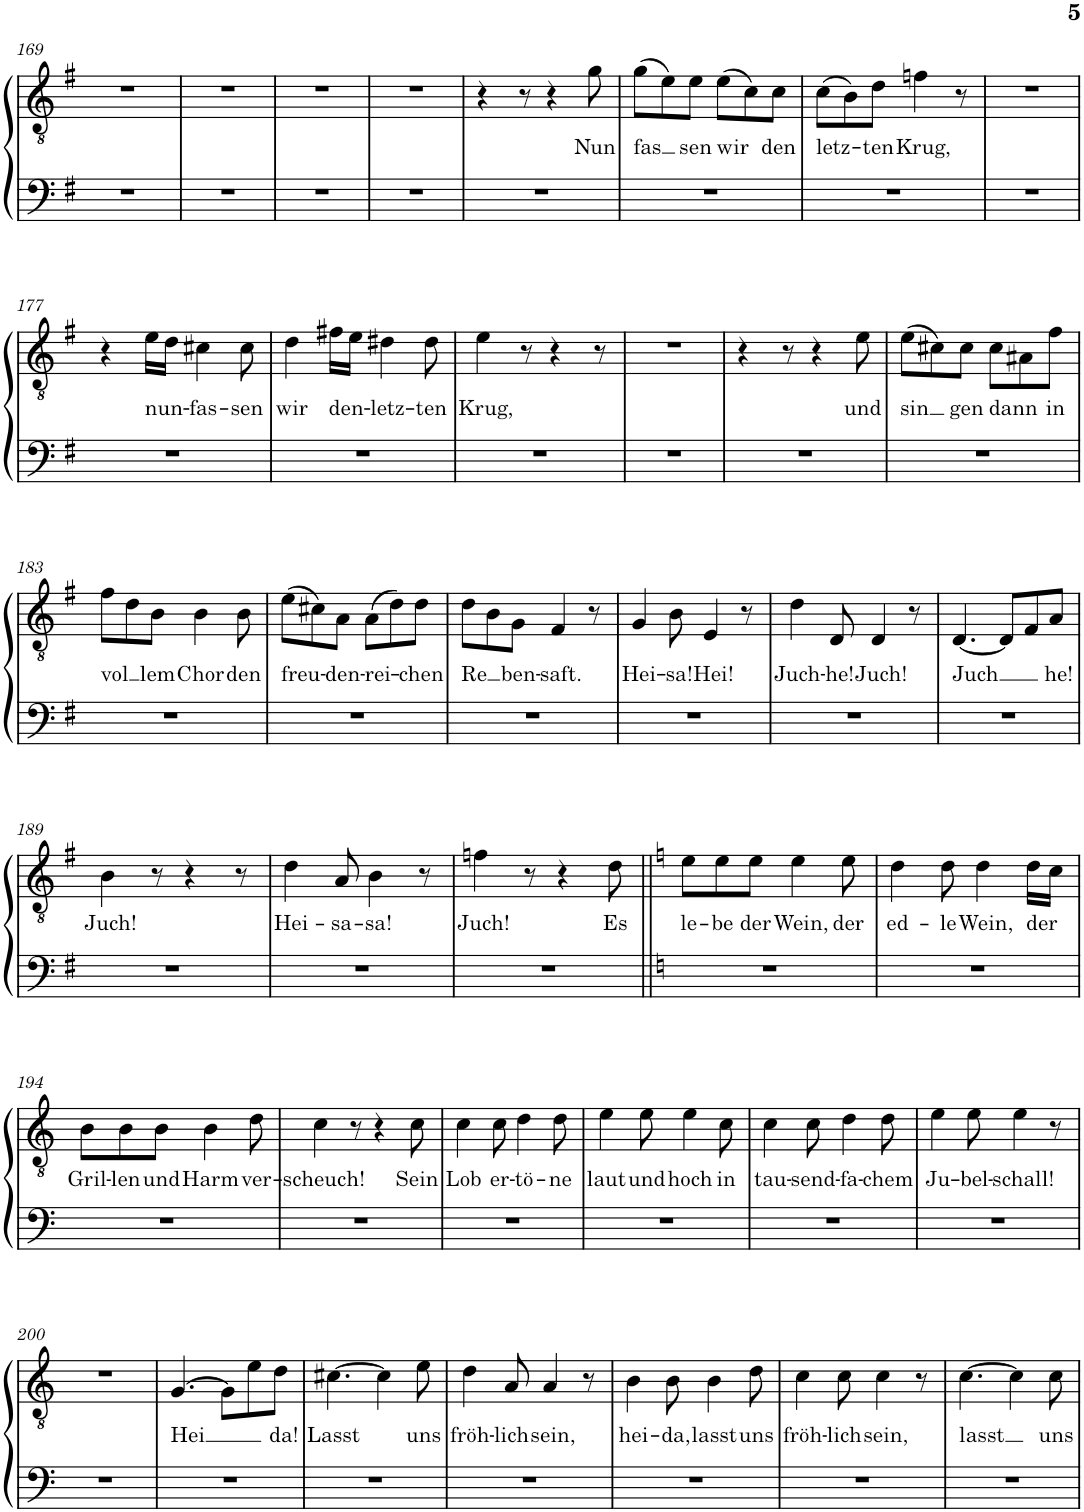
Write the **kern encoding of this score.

**kern	**kern	**text
*part1	*part1	*part1
*staff2	*staff1	*staff1
*I"Piano	*	*
*I'Pno.	*	*
!!LO:PB:g=z
*clefF4	*clefGv2	*
*k[f#]	*k[f#]	*
*M6/8	*M6/8	*
=169	=169	=169
2.r	2.r	.
=170	=170	=170
2.r	2.r	.
=171	=171	=171
2.r	2.r	.
=172	=172	=172
2.r	2.r	.
=173	=173	=173
2.r	4r	.
.	8r	.
.	4r	.
!	!	!LO:LY:b
.	8g\	Nun
=174	=174	=174
!	!	!LO:LY:b
2.r	(8g\L	fas
.	8e\)	.
!	!	!LO:LY:b
.	8e\J	sen
!	!	!LO:LY:b
.	(8e\L	wir
.	8c\)	.
!	!	!LO:LY:b
.	8c\J	den
=175	=175	=175
!	!	!LO:LY:b
2.r	(8c\L	letz-
.	8B\)	.
!	!	!LO:LY:b
.	8d\J	-ten
!	!	!LO:LY:b
.	4fn\	Krug,
.	8r	.
=176	=176	=176
2.r	2.r	.
!!LO:LB:g=z
=177	=177	=177
2.r	4r	.
!	!	!LO:LY:b
.	16e\LL	nun-
.	16d\JJ	.
!	!	!LO:LY:b
.	4c#X\	fas-
!	!	!LO:LY:b
.	8c#\	-sen
=178	=178	=178
!	!	!LO:LY:b
2.r	4d\	wir
!	!	!LO:LY:b
.	16f#X\LL	den-
.	16e\JJ	.
!	!	!LO:LY:b
.	4d#X\	-letz-
!	!	!LO:LY:b
.	8d#\	-ten
=179	=179	=179
!	!	!LO:LY:b
2.r	4e\	Krug,
.	8r	.
.	4r	.
.	8r	.
=180	=180	=180
2.r	2.r	.
=181	=181	=181
2.r	4r	.
.	8r	.
.	4r	.
!	!	!LO:LY:b
.	8e\	und
=182	=182	=182
!	!	!LO:LY:b
2.r	(8e\L	sin
.	8c#X\)	.
!	!	!LO:LY:b
.	8c#\J	gen
!	!	!LO:LY:b
.	8c#\L	dann
.	8A#X\	.
!	!	!LO:LY:b
.	8f#\J	in
!!LO:LB:g=z
=183	=183	=183
!	!	!LO:LY:b
2.r	8f#\L	vol
.	8d\	.
!	!	!LO:LY:b
.	8B\J	lem
!	!	!LO:LY:b
.	4B\	Chor
!	!	!LO:LY:b
.	8B\	den
=184	=184	=184
!	!	!LO:LY:b
2.r	(8e\L	freu-
.	8c#X\)	.
!	!	!LO:LY:b
.	8A\J	-den-
!	!	!LO:LY:b
.	(8A\L	-rei-
.	8d\)	.
!	!	!LO:LY:b
.	8d\J	-chen
=185	=185	=185
!	!	!LO:LY:b
2.r	8d\L	Re
.	8B\	.
!	!	!LO:LY:b
.	8G\J	ben-
!	!	!LO:LY:b
.	4F#/	-saft.
.	8r	.
=186	=186	=186
!	!	!LO:LY:b
2.r	4G/	Hei-
!	!	!LO:LY:b
.	8B\	-sa!
!	!	!LO:LY:b
.	4E/	Hei!
.	8r	.
=187	=187	=187
!	!	!LO:LY:b
2.r	4d\	Juch-
!	!	!LO:LY:b
.	8D/	-he!
!	!	!LO:LY:b
.	4D/	Juch!
.	8r	.
=188	=188	=188
!	!	!LO:LY:b
2.r	[4.D/	Juch
.	8D/L]	.
.	8F#/	.
!	!	!LO:LY:b
.	8A/J	he!
!!LO:LB:g=z
=189	=189	=189
!	!	!LO:LY:b
2.r	4B\	Juch!
.	8r	.
.	4r	.
.	8r	.
=190	=190	=190
!	!	!LO:LY:b
2.r	4d\	Hei-
!	!	!LO:LY:b
.	8A/	-sa-
!	!	!LO:LY:b
.	4B\	-sa!
.	8r	.
=191	=191	=191
!	!	!LO:LY:b
2.r	4fn\	Juch!
.	8r	.
.	4r	.
!	!	!LO:LY:b
.	8d\	Es
=192||	=192||	=192||
*k[]	*k[]	*
!	!	!LO:LY:b
2.r	8e\L	le-
!	!	!LO:LY:b
.	8e\	-be
!	!	!LO:LY:b
.	8e\J	der
!	!	!LO:LY:b
.	4e\	Wein,
!	!	!LO:LY:b
.	8e\	der
=193	=193	=193
!	!	!LO:LY:b
2.r	4d\	ed-
!	!	!LO:LY:b
.	8d\	-le
!	!	!LO:LY:b
.	4d\	Wein,
!	!	!LO:LY:b
.	16d\LL	der
.	16c\JJ	.
!!LO:LB:g=z
=194	=194	=194
!	!	!LO:LY:b
2.r	8B\L	Gril-
!	!	!LO:LY:b
.	8B\	-len
!	!	!LO:LY:b
.	8B\J	und
!	!	!LO:LY:b
.	4B\	Harm
!	!	!LO:LY:b
.	8d\	ver-
=195	=195	=195
!	!	!LO:LY:b
2.r	4c\	-scheuch!
.	8r	.
.	4r	.
!	!	!LO:LY:b
.	8c\	Sein
=196	=196	=196
!	!	!LO:LY:b
2.r	4c\	Lob
!	!	!LO:LY:b
.	8c\	er-
!	!	!LO:LY:b
.	4d\	-tö-
!	!	!LO:LY:b
.	8d\	-ne
=197	=197	=197
!	!	!LO:LY:b
2.r	4e\	laut
!	!	!LO:LY:b
.	8e\	und
!	!	!LO:LY:b
.	4e\	hoch
!	!	!LO:LY:b
.	8c\	in
=198	=198	=198
!	!	!LO:LY:b
2.r	4c\	tau-
!	!	!LO:LY:b
.	8c\	-send-
!	!	!LO:LY:b
.	4d\	-fa-
!	!	!LO:LY:b
.	8d\	-chem
=199	=199	=199
!	!	!LO:LY:b
2.r	4e\	Ju-
!	!	!LO:LY:b
.	8e\	-bel-
!	!	!LO:LY:b
.	4e\	-schall!
.	8r	.
!!LO:LB:g=z
=200	=200	=200
2.r	2.r	.
=201	=201	=201
!	!	!LO:LY:b
2.r	[4.G/	Hei
.	8G\L]	.
.	8e\	.
!	!	!LO:LY:b
.	8d\J	da!
=202	=202	=202
!	!	!LO:LY:b
2.r	[4.c#X\	Lasst
.	4c#\]	.
!	!	!LO:LY:b
.	8e\	uns
=203	=203	=203
!	!	!LO:LY:b
2.r	4d\	fröh-
!	!	!LO:LY:b
.	8A/	-lich
!	!	!LO:LY:b
.	4A/	sein,
.	8r	.
=204	=204	=204
!	!	!LO:LY:b
2.r	4B\	hei-
!	!	!LO:LY:b
.	8B\	-da,
!	!	!LO:LY:b
.	4B\	lasst
!	!	!LO:LY:b
.	8d\	uns
=205	=205	=205
!	!	!LO:LY:b
2.r	4c\	fröh-
!	!	!LO:LY:b
.	8c\	-lich
!	!	!LO:LY:b
.	4c\	sein,
.	8r	.
=206	=206	=206
!	!	!LO:LY:b
2.r	[4.c\	lasst
.	4c\]	.
!	!	!LO:LY:b
.	8c\	uns
=	=	=
*-	*-	*-
